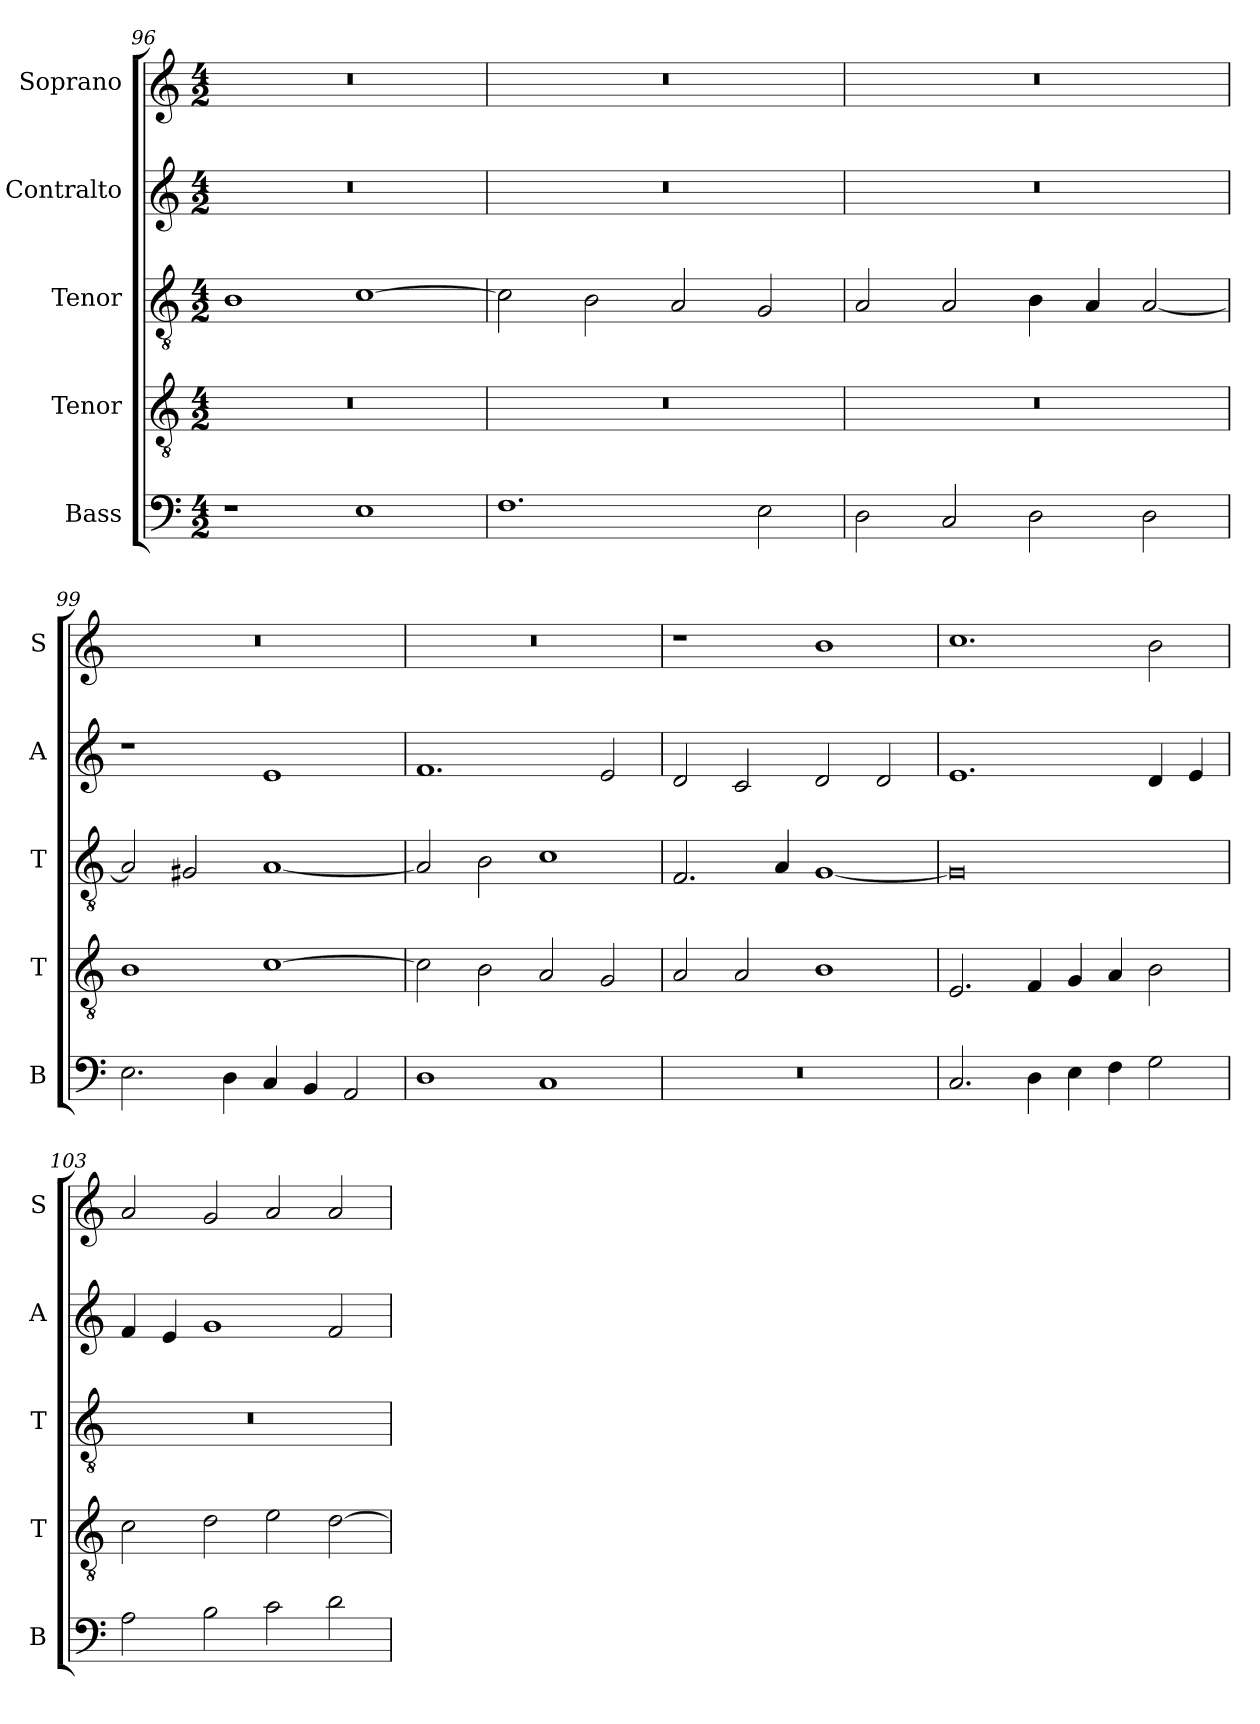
**kern	**kern	**kern	**kern	**kern
*part5	*part4	*part3	*part2	*part1
*staff5	*staff4	*staff3	*staff2	*staff1
*I"Bass	*I"Tenor	*I"Tenor	*I"Contralto	*I"Soprano
*I'B	*I'T	*I'T	*I'A	*I'S
*clefF4	*clefGv2	*clefGv2	*clefG2	*clefG2
*k[]	*k[]	*k[]	*k[]	*k[]
*E:phr	*E:phr	*E:phr	*E:phr	*E:phr
*M4/2	*M4/2	*M4/2	*M4/2	*M4/2
=96	=96	=96	=96	=96
1r	0r	1B	0r	0r
1E	.	[1c	.	.
=97	=97	=97	=97	=97
1.F	0r	2c]	0r	0r
.	.	2B	.	.
.	.	2A	.	.
2E	.	2G	.	.
=98	=98	=98	=98	=98
2D	0r	2A	0r	0r
2C	.	2A	.	.
2D	.	4B	.	.
.	.	4A	.	.
2D	.	[2A	.	.
=99	=99	=99	=99	=99
2.E	1B	2A]	1r	0r
.	.	2G#X	.	.
4D	.	.	.	.
4C	[1c	[1A	1e	.
4BB	.	.	.	.
2AA	.	.	.	.
=100	=100	=100	=100	=100
1D	2c]	2A]	1.f	0r
.	2B	2B	.	.
1C	2A	1c	.	.
.	2G	.	2e	.
=101	=101	=101	=101	=101
0r	2A	2.F	2d	1r
.	2A	.	2c	.
.	.	4A	.	.
.	1B	[1G	2d	1b
.	.	.	2d	.
=102	=102	=102	=102	=102
2.C	2.E	0G]	1.e	1.cc
4D	4F	.	.	.
4E	4G	.	.	.
4F	4A	.	.	.
2G	2B	.	4d	2b
.	.	.	4e	.
=103	=103	=103	=103	=103
2A	2c	0r	4f	2a
.	.	.	4e	.
2B	2d	.	1g	2g
2c	2e	.	.	2a
2d	[2d	.	2f	2a
=	=	=	=	=
*-	*-	*-	*-	*-
